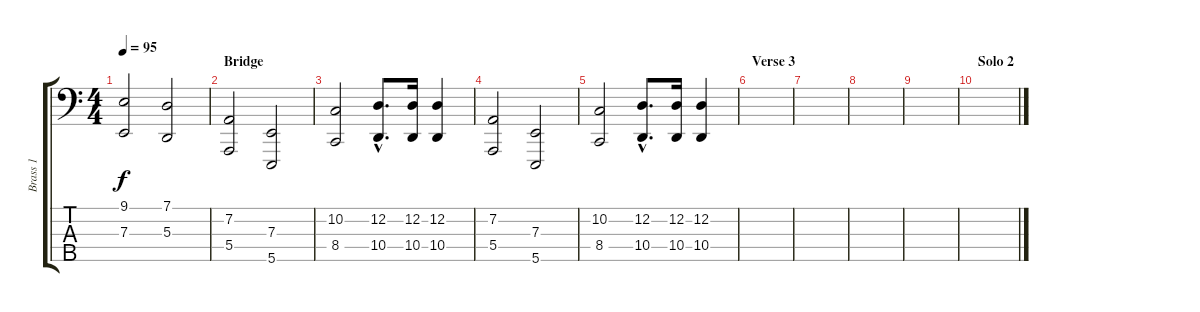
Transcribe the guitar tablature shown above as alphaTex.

\track ("Brass 1" "Brass 1") {instrument trumpet}
\staff {score tabs}
\tuning (G2 D2 A1 E1 B0) {hide}
\ts (4 4)
\tempo 95
\clef f4
\ks c
(9.1 7.3).2{dy f} (7.1 5.3).2 |
\section ("" "Bridge")
(7.2 5.4).2 (7.3 5.5).2 |
(10.2 8.4).2 (12.2{hac} 10.4{hac}).8{d} (12.2 10.4).16 (12.2 10.4).4 |
(7.2 5.4).2 (7.3 5.5).2 |
(10.2 8.4).2 (12.2{hac} 10.4{hac}).8{d} (12.2 10.4).16 (12.2 10.4).4 |
\section ("" "Verse 3")
|
|
|
|
\section ("" "Solo 2")
